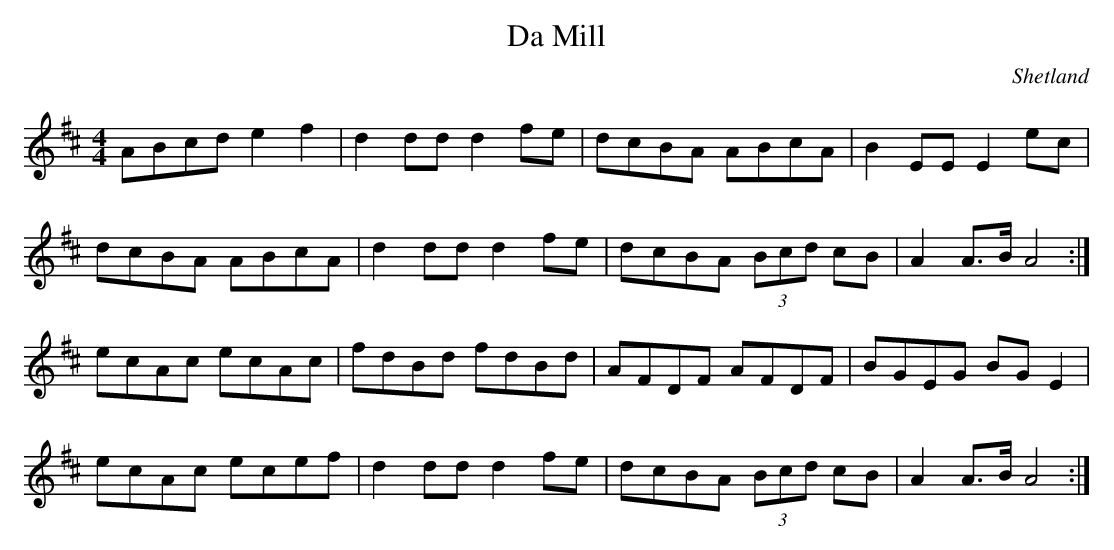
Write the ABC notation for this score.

X:1
T:Mill, Da
O:Shetland
M:4/4
L:1/8
K:A mixolydian
ABcd e2 f2|d2 dd d2 fe|dcBA ABcA|B2 EE E2 ec|
dcBA ABcA|d2 dd d2 fe|dcBA (3Bcd cB|A2 A>B A4:|]
ecAc ecAc|fdBd fdBd|AFDF AFDF|BGEG BG E2|
ecAc ecef|d2 dd d2 fe|dcBA (3Bcd cB|A2 A>B A4:|]
